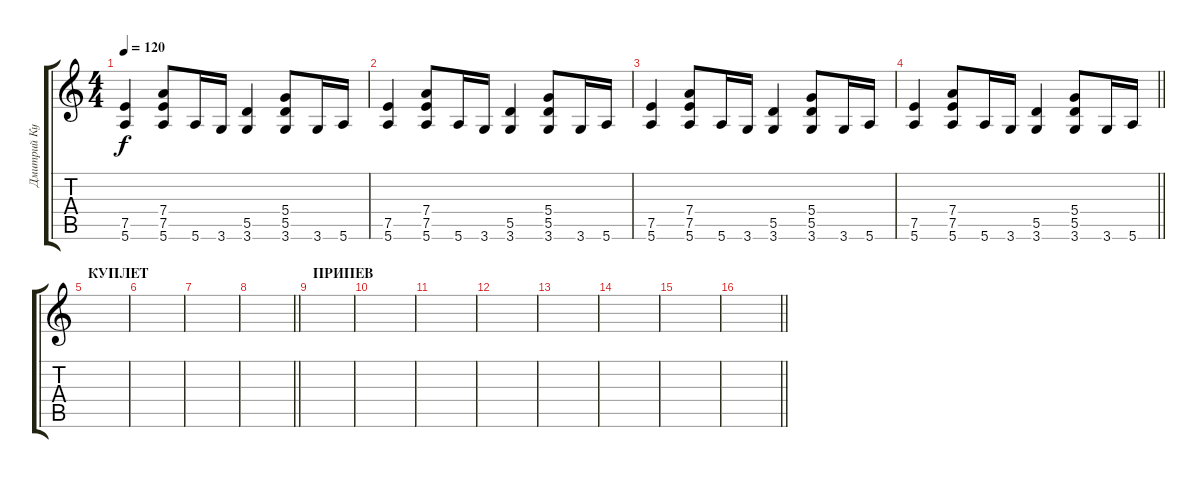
\track ("Дмитрий Курлыгин" "Дмитрий Ку") {instrument acousticguitarsteel}
\staff {score tabs}
\tuning (E4 B3 G3 D3 A2 E2) {hide}
\ts (4 4)
\tempo 120
\clef g2
\ks c
(7.5 5.6).4{dy f} (7.4 7.5 5.6).8 5.6.16 3.6.16 (5.5 3.6).4 (5.4 5.5 3.6).8 3.6.16 5.6.16 |
(7.5 5.6).4 (7.4 7.5 5.6).8 5.6.16 3.6.16 (5.5 3.6).4 (5.4 5.5 3.6).8 3.6.16 5.6.16 |
(7.5 5.6).4 (7.4 7.5 5.6).8 5.6.16 3.6.16 (5.5 3.6).4 (5.4 5.5 3.6).8 3.6.16 5.6.16 |
\barLineRight lightlight
(7.5 5.6).4 (7.4 7.5 5.6).8 5.6.16 3.6.16 (5.5 3.6).4 (5.4 5.5 3.6).8 3.6.16 5.6.16 |
\section ("" "КУПЛЕТ")
|
|
|
\barLineRight lightlight
|
\section ("" "ПРИПЕВ")
|
|
|
|
|
|
|
\barLineRight lightlight
